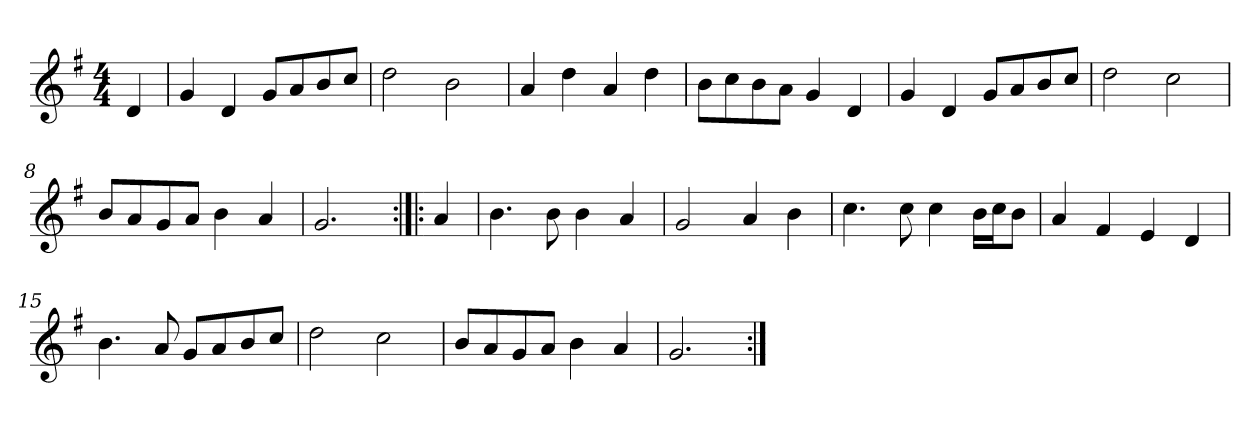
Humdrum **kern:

**kern
*part1
*staff1
*clefG2
*k[f#]
*G:
*M4/4
*MM160
=1
4d/
=2
4g/
4d/
8g/L
8a/
8b/
8cc/J
=3
2dd\
2b\
=4
4a/
4dd\
4a/
4dd\
=5
8b\L
8cc\
8b\
8a\J
4g/
4d/
=6
4g/
4d/
8g/L
8a/
8b/
8cc/J
=7
2dd\
2cc\
=8
8b/L
8a/
8g/
8a/J
4b\
4a/
=9
2.g/
=10:|!|:
4a/
!!LO:LB:g=z
=11
4.b\
8b\
4b\
4a/
=12
2g/
4a/
4b\
=13
4.cc\
8cc\
4cc\
16b\LL
16cc\J
8b\J
=14
4a/
4f#/
4e/
4d/
=15
4.b\
8a/
8g/L
8a/
8b/
8cc/J
=16
2dd\
2cc\
=17
8b/L
8a/
8g/
8a/J
4b\
4a/
=18
2.g/
=:|!
*-
